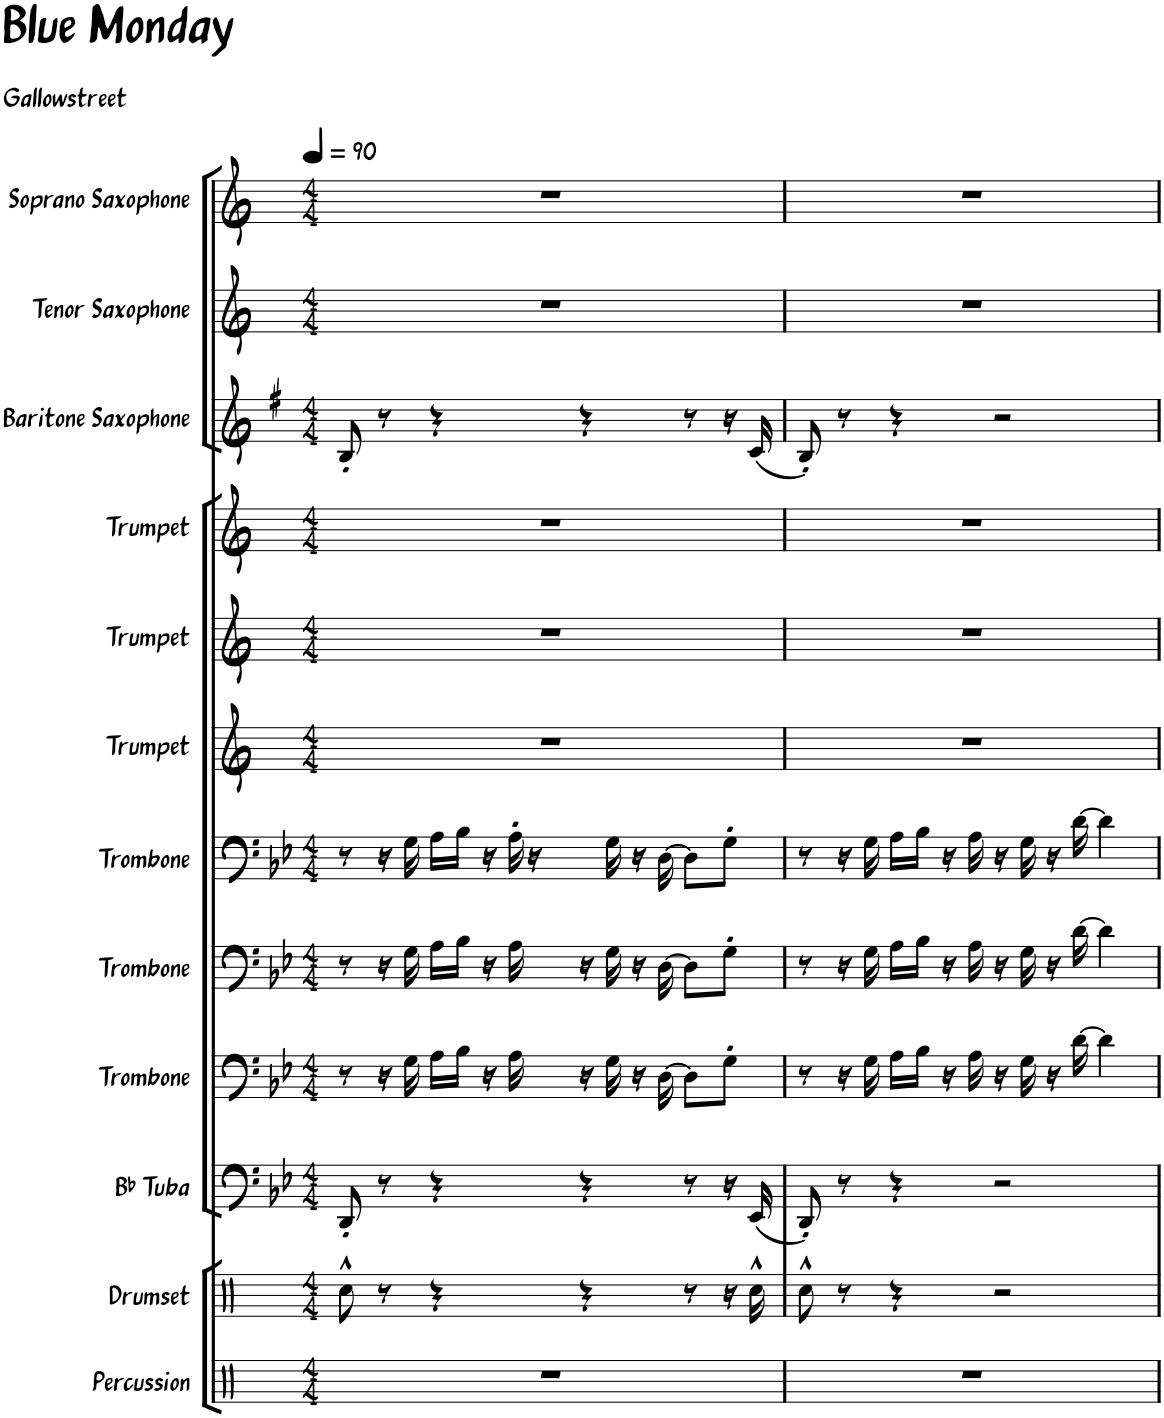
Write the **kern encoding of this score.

**kern	**kern	**kern	**kern	**kern	**kern	**kern	**kern	**kern	**kern	**kern	**kern	**kern
*part13	*part12	*part11	*part10	*part9	*part8	*part7	*part6	*part5	*part4	*part3	*part2	*part1
*staff13	*staff12	*staff11	*staff10	*staff9	*staff8	*staff7	*staff6	*staff5	*staff4	*staff3	*staff2	*staff1
*I"Percussion	*I"Drumset	*I"Bb Tuba	*I"Trombone	*I"Trombone	*I"Trombone	*I"Trombone	*I"Trumpet	*I"Trumpet	*I"Trumpet	*I"Baritone Saxophone	*I"Tenor Saxophone	*I"Soprano Saxophone
*I'Perc.	*I'D. Set	*I'Bb Tb.	*I'Tbn.	*I'Tbn.	*I'Tbn.	*I'Tbn.	*I'Tpt.	*I'Tpt.	*I'Tpt.	*I'Bari Sax.	*I'T. Sax.	*I'S. Sax.
*	*	*	*stria5	*	*	*	*	*	*	*	*	*
*clefX	*clefX	*clefF4	*clefF4	*clefF4	*clefF4	*clefF4	*clefG2	*clefG2	*clefG2	*clefG2	*clefG2	*clefG2
*	*	*	*	*	*	*	*Trd1c2	*Trd1c2	*Trd1c2	*Trd12c21	*Trd8c14	*Trd1c2
*k[]	*k[]	*k[b-e-]	*k[b-e-]	*k[b-e-]	*k[b-e-]	*k[b-e-]	*k[]	*k[]	*k[]	*k[f#]	*k[]	*k[]
*M4/4	*M4/4	*M4/4	*M4/4	*M4/4	*M4/4	*M4/4	*M4/4	*M4/4	*M4/4	*M4/4	*M4/4	*M4/4
*MM90	*MM90	*MM90	*MM90	*MM90	*MM90	*MM90	*MM90	*MM90	*MM90	*MM90	*MM90	*MM90
=1	=1	=1	=1	=1	=1	=1	=1	=1	=1	=1	=1	=1
1r	8Rcc^^\	8DD'/	1r	8r	8r	8r	1r	1r	1r	8B'/	1r	1r
.	8r	8r	.	16r	16r	16r	.	.	.	8r	.	.
.	.	.	.	16G\	16G\	16G\	.	.	.	.	.	.
.	4r	4r	.	16A\LL	16A\LL	16A\LL	.	.	.	4r	.	.
.	.	.	.	16B-\JJ	16B-\JJ	16B-\JJ	.	.	.	.	.	.
.	.	.	.	16r	16r	16r	.	.	.	.	.	.
.	.	.	.	16A\	16A\	16A'\	.	.	.	.	.	.
.	4r	4r	.	16r	16r	16r	.	.	.	4r	.	.
.	.	.	.	16G\	16G\	16G\	.	.	.	.	.	.
.	.	.	.	16r	16r	16r	.	.	.	.	.	.
.	.	.	.	[16D\	[16D\	[16D\	.	.	.	.	.	.
.	8r	8r	.	8D\L]	8D\L]	8D\L]	.	.	.	8r	.	.
.	16r	16r	.	8G'\J	8G'\J	8G'\J	.	.	.	16r	.	.
.	16Rcc^^\	(16EE-/	.	.	.	.	.	.	.	(16c/	.	.
=2	=2	=2	=2	=2	=2	=2	=2	=2	=2	=2	=2	=2
1r	8Rcc^^\	8DD'/)	2r	8r	8r	8r	1r	1r	1r	8B'/)	1r	1r
.	8r	8r	.	16r	16r	16r	.	.	.	8r	.	.
.	.	.	.	16G\	16G\	16G\	.	.	.	.	.	.
.	4r	4r	.	16A\LL	16A\LL	16A\LL	.	.	.	4r	.	.
.	.	.	.	16B-\JJ	16B-\JJ	16B-\JJ	.	.	.	.	.	.
.	.	.	.	16r	16r	16r	.	.	.	.	.	.
.	.	.	.	16A\	16A\	16A\	.	.	.	.	.	.
.	2r	2r	8r	16r	16r	16r	.	.	.	2r	.	.
.	.	.	.	16G\	16G\	16G\	.	.	.	.	.	.
.	.	.	32r	16r	16r	16r	.	.	.	.	.	.
.	.	.	64r	.	.	.	.	.	.	.	.	.
.	.	.	[16.c	.	.	.	.	.	.	.	.	.
.	.	.	.	[16d\	[16d\	[16d\	.	.	.	.	.	.
.	.	.	.	4d\]	4d\]	4d\]	.	.	.	.	.	.
.	.	.	8...cJ]	.	.	.	.	.	.	.	.	.
=	=	=	=	=	=	=	=	=	=	=	=	=
*-	*-	*-	*-	*-	*-	*-	*-	*-	*-	*-	*-	*-
